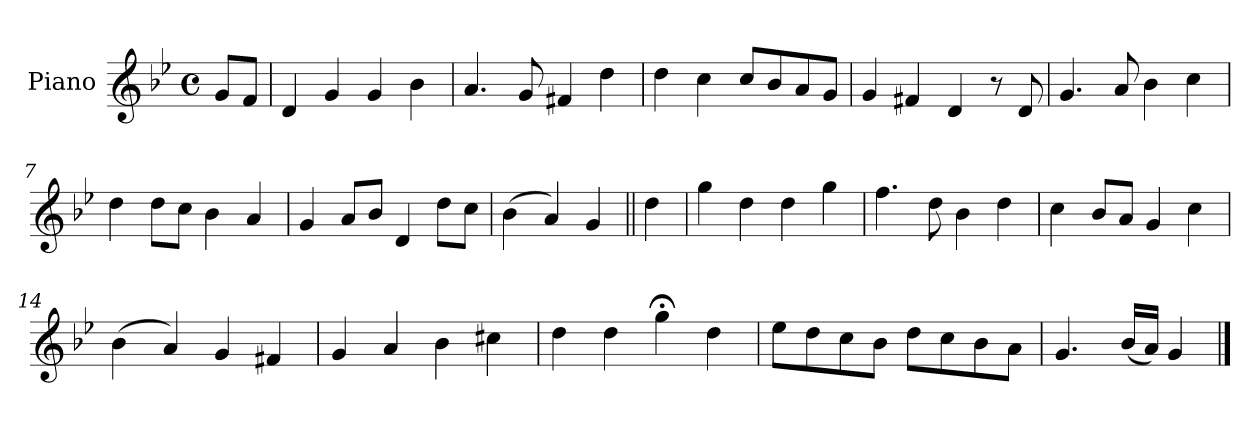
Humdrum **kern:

**kern
*part1
*staff1
*I"Piano
*I'Pno.
*clefG2
*k[b-e-]
*M4/4
*met(c)
=1
8g/L
8f/J
=2
4d/
4g/
4g/
4b-\
=3
4.a/
8g/
4f#X/
4dd\
=4
4dd\
4cc\
8cc/L
8b-/
8a/
8g/J
=5
4g/
4f#X/
4d/
8r
8d/
=6
4.g/
8a/
4b-\
4cc\
=7
4dd\
8dd\L
8cc\J
4b-\
4a/
=8
4g/
8a/L
8b-/J
4d/
8dd\L
8cc\J
=9
(>4b-\
4a/)
4g/
=10||
4dd\
=11
4gg\
4dd\
4dd\
4gg\
=12
4.ff\
8dd\
4b-\
4dd\
=13
4cc\
8b-/L
8a/J
4g/
4cc\
=14
(>4b-\
4a/)
4g/
4f#X/
=15
4g/
4a/
4b-\
4cc#X\
=16
4dd\
4dd\
4gg;<\
4dd\
=17
8ee-\L
8dd\
8cc\
8b-\J
8dd\L
8cc\
8b-\
8a\J
=18
4.g/
(<16b-/LL
16a/JJ)
4g/
==
*-
